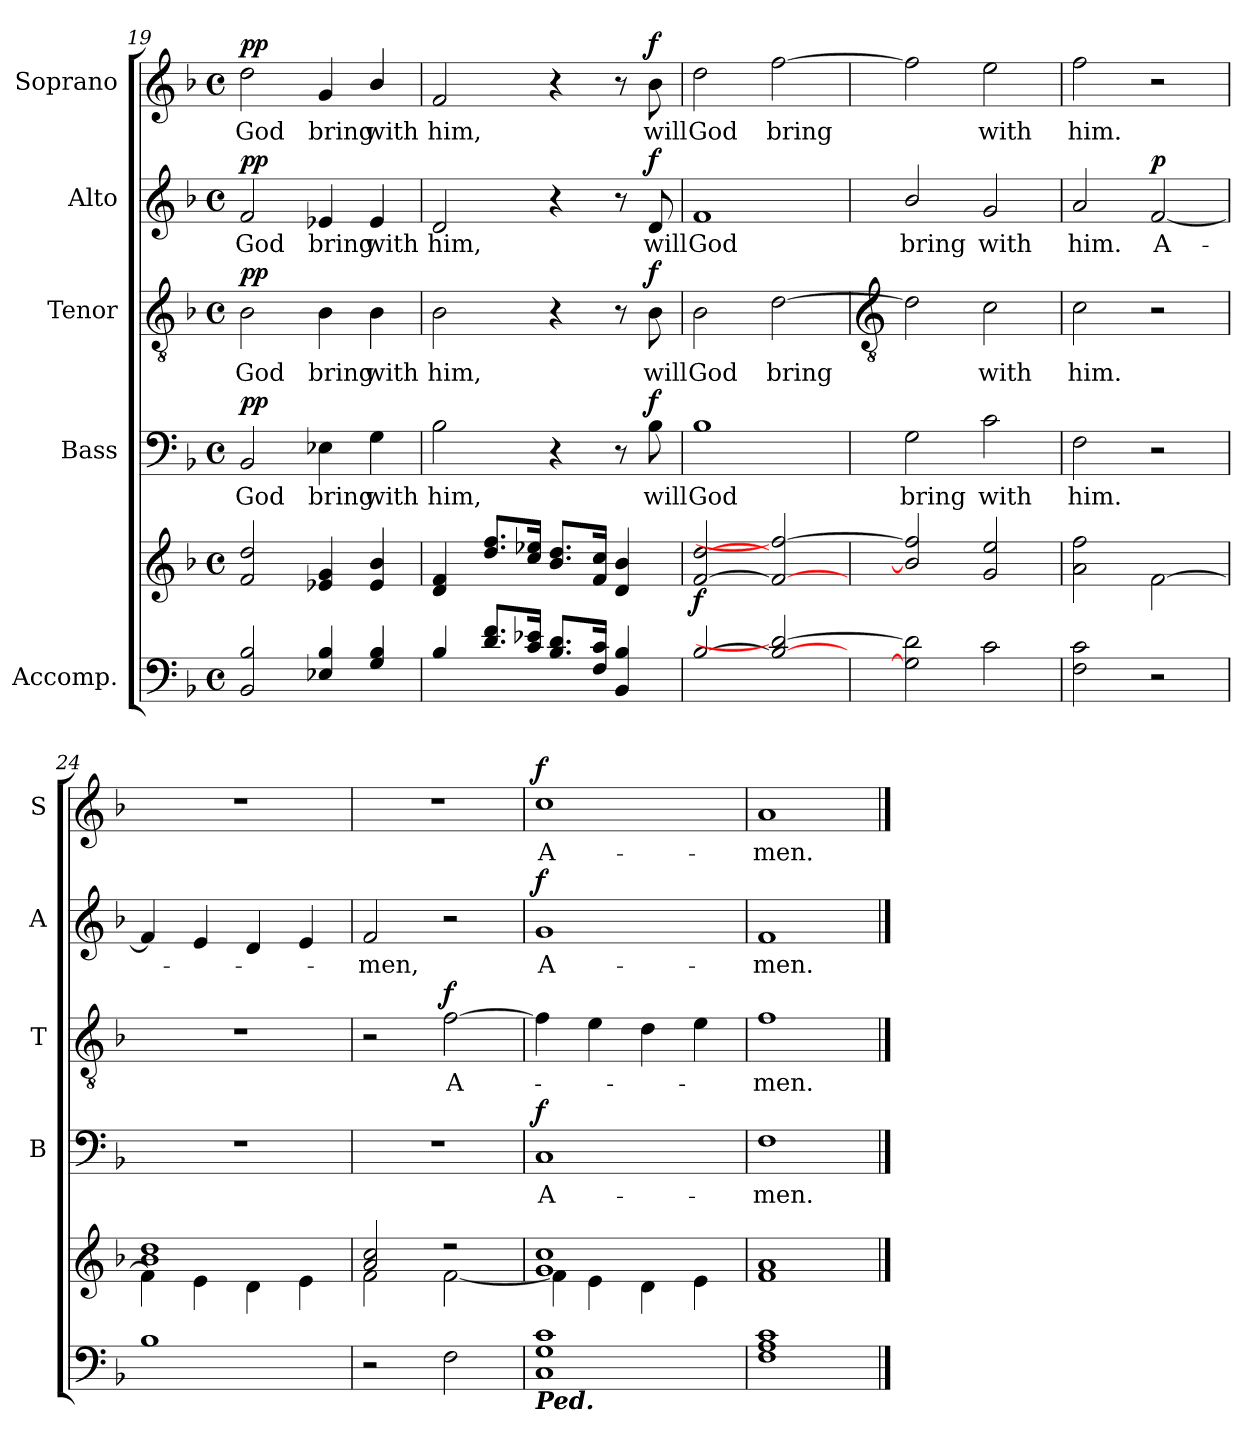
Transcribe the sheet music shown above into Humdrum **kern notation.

**kern	**kern	**dynam	**kern	**text	**dynam	**kern	**text	**dynam	**kern	**text	**dynam	**kern	**text	**dynam
*part5	*part5	*part5	*part4	*part4	*part4	*part3	*part3	*part3	*part2	*part2	*part2	*part1	*part1	*part1
*staff6	*staff5	*staff5/6	*staff4	*staff4	*staff4	*staff3	*staff3	*staff3	*staff2	*staff2	*staff2	*staff1	*staff1	*staff1
*I"Accomp.	*	*	*I"Bass	*	*	*I"Tenor	*	*	*I"Alto	*	*	*I"Soprano	*	*
*	*	*	*I'B	*	*	*I'T	*	*	*I'A	*	*	*I'S	*	*
*clefF4	*clefG2	*	*clefF4	*	*	*clefGv2	*	*	*clefG2	*	*	*clefG2	*	*
*k[b-]	*k[b-]	*	*k[b-]	*	*	*k[b-]	*	*	*k[b-]	*	*	*k[b-]	*	*
*F:	*F:	*	*F:	*	*	*F:	*	*	*F:	*	*	*F:	*	*
*M4/4	*M4/4	*	*M4/4	*	*	*M4/4	*	*	*M4/4	*	*	*M4/4	*	*
*met(c)	*met(c)	*	*met(c)	*	*	*met(c)	*	*	*met(c)	*	*	*met(c)	*	*
=19	=19	=19	=19	=19	=19	=19	=19	=19	=19	=19	=19	=19	=19	=19
*^	*^	*	*	*	*	*	*	*	*	*	*	*	*	*
!	!	!	!	!	!	!LO:LY:b	!LO:DY:b	!	!LO:LY:b	!LO:DY:b	!	!LO:LY:b	!LO:DY:b	!	!LO:LY:b	!LO:DY:b
2BB- 2B-	1ryy	2f 2dd	1ryy	.	2BB-	God	pp	2B-	God	pp	2f	God	pp	2dd	God	pp
!	!	!	!	!	!	!LO:LY:b	!	!	!LO:LY:b	!	!	!LO:LY:b	!	!	!LO:LY:b	!
4E-X 4B-	.	4e-X 4g	.	.	4E-X	bring	.	4B-	bring	.	4e-X	bring	.	4g	bring	.
!	!	!	!	!	!	!LO:LY:b	!	!	!LO:LY:b	!	!	!LO:LY:b	!	!	!LO:LY:b	!
4G 4B-	.	4e- 4b-	.	.	4G	with	.	4B-	with	.	4e-	with	.	4b-/	with	.
=20	=20	=20	=20	=20	=20	=20	=20	=20	=20	=20	=20	=20	=20	=20	=20	=20
!	!	!	!	!	!	!LO:LY:b	!	!	!LO:LY:b	!	!	!LO:LY:b	!	!	!LO:LY:b	!
4B-	1ryy	4d 4f	1ryy	.	2B-	him,	.	2B-	him,	.	2d	him,	.	2f	him,	.
8.d 8.fL	.	8.dd 8.ffL	.	.	.	.	.	.	.	.	.	.	.	.	.	.
16c 16e-XJ	.	16cc 16ee-XJ	.	.	.	.	.	.	.	.	.	.	.	.	.	.
8.B- 8.dL	.	8.b- 8.ddL	.	.	4r	.	.	4r	.	.	4r	.	.	4r	.	.
16F 16cJ	.	16f 16ccJ	.	.	.	.	.	.	.	.	.	.	.	.	.	.
4BB- 4B-	.	4d 4b-	.	.	8r	.	.	8r	.	.	8r	.	.	8r	.	.
!	!	!	!	!	!	!LO:LY:b	!LO:DY:b	!	!LO:LY:b	!LO:DY:b	!	!LO:LY:b	!LO:DY:b	!	!LO:LY:b	!LO:DY:b
.	.	.	.	.	8B-	will	f	8B-	will	f	8d	will	f	8b-	will	f
=21	=21	=21	=21	=21	=21	=21	=21	=21	=21	=21	=21	=21	=21	=21	=21	=21
!	!	!	!	!LO:DY:b	!	!LO:LY:b	!	!	!LO:LY:b	!	!	!LO:LY:b	!	!	!LO:LY:b	!
[2B-	1ryy	[2f [2dd	1ryy	f	1B-	God	.	2B-	God	.	1f	God	.	2dd	God	.
!	!	!	!	!	!	!	!	!	!LO:LY:b	!	!	!	!	!	!LO:LY:b	!
2B-_ 2d_	.	2f_ 2ff_	.	.	.	.	.	[2d	bring	.	.	.	.	[2ff	bring	.
*v	*v	*	*	*	*	*	*	*	*	*	*	*	*	*	*	*
!!LO:LB:g=z
=22	=22	=22	=22	=22	=22	=22	=22	=22	=22	=22	=22	=22	=22	=22	=22
*	*	*	*	*	*	*	*clefGv2	*	*	*	*	*	*	*	*
!	!	!	!	!	!LO:LY:b	!	!	!	!	!	!LO:LY:b	!	!	!	!
2G] 2d]	2b-] 2ff]	1ryy	.	2G	bring	.	2d]	.	.	2b-/	bring	.	2ff]	.	.
!	!	!	!	!	!LO:LY:b	!	!	!LO:LY:b	!	!	!LO:LY:b	!	!	!LO:LY:b	!
2c	2g 2ee	.	.	2c	with	.	2c	with	.	2g	with	.	2ee	with	.
=23	=23	=23	=23	=23	=23	=23	=23	=23	=23	=23	=23	=23	=23	=23	=23
!	!	!	!	!	!LO:LY:b	!	!	!LO:LY:b	!	!	!LO:LY:b	!	!	!LO:LY:b	!
2F 2c	2a 2ff	2ryy	.	2F	him.	.	2c	him.	.	2a	him.	.	2ff	him.	.
!	!	!	!	!	!	!	!	!	!	!	!LO:LY:b	!LO:DY:b	!	!	!
2r	2ryy	[2f\	.	2r	.	.	2r	.	.	[2f	A-	p	2r	.	.
=24	=24	=24	=24	=24	=24	=24	=24	=24	=24	=24	=24	=24	=24	=24	=24
1B-	1b- 1dd	4f\]	.	1r	.	.	1r	.	.	4f]	.	.	1r	.	.
.	.	4e\	.	.	.	.	.	.	.	4e	.	.	.	.	.
.	.	4d\	.	.	.	.	.	.	.	4d	.	.	.	.	.
.	.	4e\	.	.	.	.	.	.	.	4e	.	.	.	.	.
=25	=25	=25	=25	=25	=25	=25	=25	=25	=25	=25	=25	=25	=25	=25	=25
!	!	!	!	!	!	!	!	!	!	!	!LO:LY:b	!	!	!	!
2r	2a/ 2cc/	2f\	.	1r	.	.	2r	.	.	2f	men,	.	1r	.	.
!	!	!	!	!	!	!	!	!LO:LY:b	!LO:DY:b	!	!	!	!	!	!
2F	2r	[2f\	.	.	.	.	[2f	A-	f	2r	.	.	.	.	.
=26	=26	=26	=26	=26	=26	=26	=26	=26	=26	=26	=26	=26	=26	=26	=26
!LO:TX:b:Bi:t=Ped.	!	!	!	!	!	!	!	!	!	!	!	!	!	!	!
!	!	!	!	!	!LO:LY:b	!LO:DY:b	!	!	!	!	!LO:LY:b	!LO:DY:b	!	!LO:LY:b	!LO:DY:b
1C 1G 1c	1g 1cc	4f\]	.	1C	A-	f	4f]	.	.	1g	A-	f	1cc	A-	f
.	.	4e\	.	.	.	.	4e	.	.	.	.	.	.	.	.
.	.	4d\	.	.	.	.	4d	.	.	.	.	.	.	.	.
.	.	4e\	.	.	.	.	4e	.	.	.	.	.	.	.	.
=27	=27	=27	=27	=27	=27	=27	=27	=27	=27	=27	=27	=27	=27	=27	=27
!	!	!	!	!	!LO:LY:b	!	!	!LO:LY:b	!	!	!LO:LY:b	!	!	!LO:LY:b	!
1F 1A 1c	1f 1a	1ryy	.	1F	-men.	.	1f	men.	.	1f	-men.	.	1a	-men.	.
*	*v	*v	*	*	*	*	*	*	*	*	*	*	*	*	*
==	==	==	==	==	==	==	==	==	==	==	==	==	==	==
*-	*-	*-	*-	*-	*-	*-	*-	*-	*-	*-	*-	*-	*-	*-
